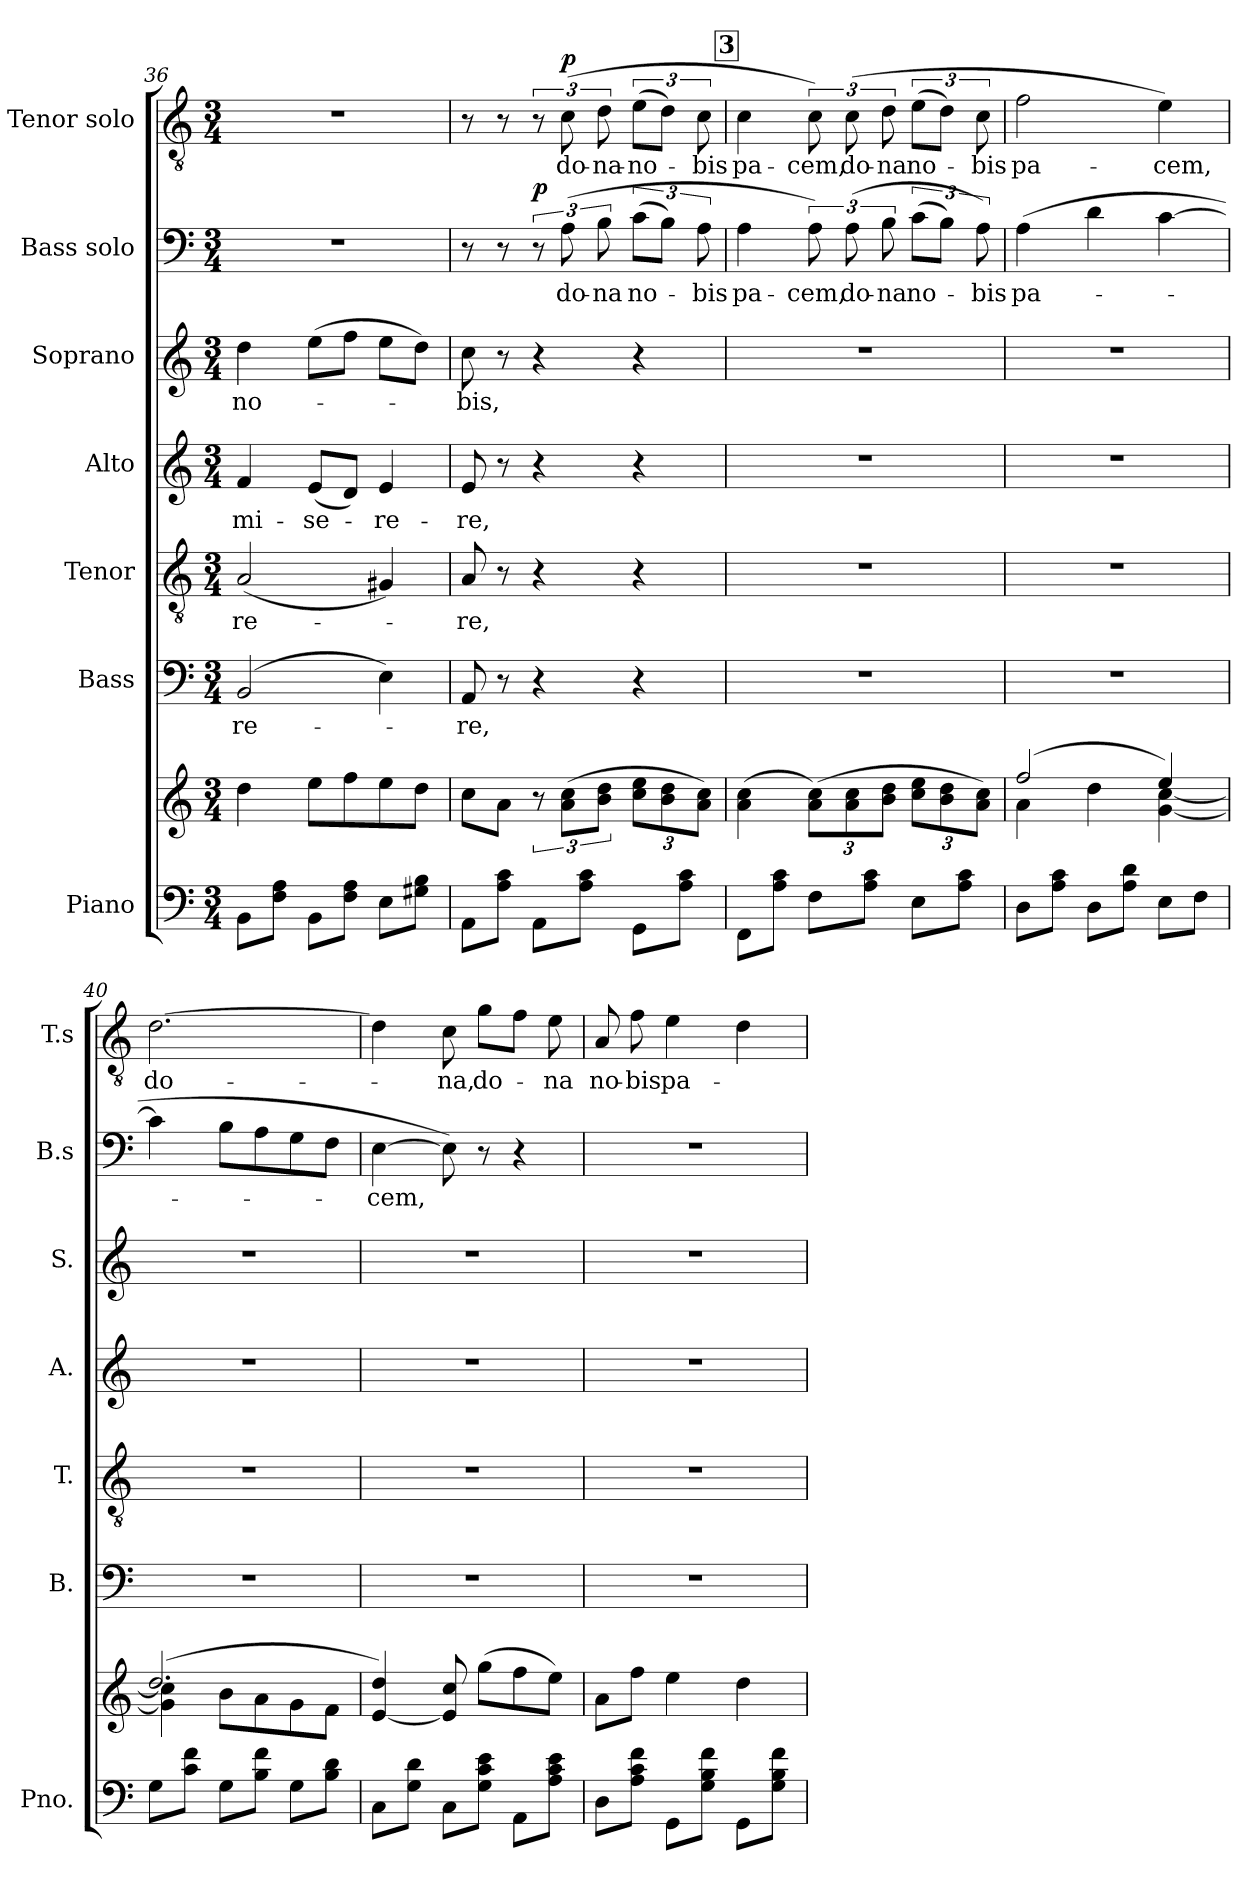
**kern	**kern	**kern	**text	**kern	**text	**kern	**text	**kern	**text	**kern	**text	**dynam	**kern	**text	**dynam
*part7	*part7	*part6	*part6	*part5	*part5	*part4	*part4	*part3	*part3	*part2	*part2	*part2	*part1	*part1	*part1
*staff8	*staff7	*staff6	*staff6	*staff5	*staff5	*staff4	*staff4	*staff3	*staff3	*staff2	*staff2	*staff2	*staff1	*staff1	*staff1
*I"Piano	*	*I"Bass	*	*I"Tenor	*	*I"Alto	*	*I"Soprano	*	*I"Bass solo	*	*	*I"Tenor solo	*	*
*I'Pno.	*	*I'B.	*	*I'T.	*	*I'A.	*	*I'S.	*	*I'B.s	*	*	*I'T.s	*	*
*clefF4	*clefG2	*clefF4	*	*clefGv2	*	*clefG2	*	*clefG2	*	*clefF4	*	*	*clefGv2	*	*
*k[]	*k[]	*k[]	*	*k[]	*	*k[]	*	*k[]	*	*k[]	*	*	*k[]	*	*
*M3/4	*M3/4	*M3/4	*	*M3/4	*	*M3/4	*	*M3/4	*	*M3/4	*	*	*M3/4	*	*
=36	=36	=36	=36	=36	=36	=36	=36	=36	=36	=36	=36	=36	=36	=36	=36
!	!	!	!LO:LY:b	!	!LO:LY:b	!	!LO:LY:b	!	!LO:LY:b	!	!	!	!	!	!
8BB\L	4dd\	(>2BB/	-re-	(<2A/	-re-	4f/	mi-	4dd\	no-	2.r	.	.	2.r	.	.
8F\ 8A\J	.	.	.	.	.	.	.	.	.	.	.	.	.	.	.
!	!	!	!	!	!	!	!LO:LY:b	!	!	!	!	!	!	!	!
8BB\L	8ee\L	.	.	.	.	(<8e/L	-se-	(>8ee\L	.	.	.	.	.	.	.
8F\ 8A\J	8ff\	.	.	.	.	8d/J)	.	8ff\J	.	.	.	.	.	.	.
!	!	!	!	!	!	!	!LO:LY:b	!	!	!	!	!	!	!	!
8E\L	8ee\	4E\)	.	4G#X/)	.	4e/	-re-	8ee\L	.	.	.	.	.	.	.
8G#X\ 8B\J	8dd\J	.	.	.	.	.	.	8dd\J)	.	.	.	.	.	.	.
=37	=37	=37	=37	=37	=37	=37	=37	=37	=37	=37	=37	=37	=37	=37	=37
!	!	!	!LO:LY:b	!	!LO:LY:b	!	!LO:LY:b	!	!LO:LY:b	!	!	!	!	!	!
8AA\L	8cc\L	8AA/	-re,	8A/	-re,	8e/	-re,	8cc\	-bis,	8r	.	.	8r	.	.
8A\ 8c\J	8a\J	8r	.	8r	.	8r	.	8r	.	8r	.	.	8r	.	.
!	!	!	!	!	!	!	!	!	!	!	!	!LO:DY:a	!	!	!
8AA\L	12r	4r	.	4r	.	4r	.	4r	.	12r	.	p	12r	.	.
!	!	!	!	!	!	!	!	!	!	!	!LO:LY:b	!	!	!LO:LY:b	!LO:DY:a
.	(>12a\ 12cc\L	.	.	.	.	.	.	.	.	(>12A\	do-	.	(>12c\	do-	p
8A\ 8c\J	.	.	.	.	.	.	.	.	.	.	.	.	.	.	.
!	!	!	!	!	!	!	!	!	!	!	!LO:LY:b	!	!	!LO:LY:b	!
.	12b\ 12dd\J	.	.	.	.	.	.	.	.	12B\	-na	.	12d\	-na-	.
*	*Xbrackettup	*	*	*	*	*	*	*	*	*	*	*	*	*	*
!	!	!	!	!	!	!	!	!	!	!	!LO:LY:b	!	!	!LO:LY:b	!
8GG\L	12cc\ 12ee\L	4r	.	4r	.	4r	.	4r	.	(>12c\L	no-	.	(>12e\L	-no-	.
.	12b\ 12dd\	.	.	.	.	.	.	.	.	12B\J)	.	.	12d\J)	.	.
8A\ 8c\J	.	.	.	.	.	.	.	.	.	.	.	.	.	.	.
!	!	!	!	!	!	!	!	!	!	!	!LO:LY:b	!	!	!LO:LY:b	!
.	12a\ 12cc\J)	.	.	.	.	.	.	.	.	12A\	-bis	.	12c\	-bis	.
!!LO:REH:place=s1:a:B:fs=14:t=3
=38	=38	=38	=38	=38	=38	=38	=38	=38	=38	=38	=38	=38	=38	=38	=38
!	!	!	!	!	!	!	!	!	!	!	!LO:LY:b	!	!	!LO:LY:b	!
8FF\L	(>4a\ 4cc\	2.r	.	2.r	.	2.r	.	2.r	.	4A\	pa-	.	4c\	pa-	.
8A\ 8c\J	.	.	.	.	.	.	.	.	.	.	.	.	.	.	.
!	!	!	!	!	!	!	!	!	!	!	!LO:LY:b	!	!	!LO:LY:b	!
8F\L	(>12a\ 12cc\L)	.	.	.	.	.	.	.	.	12A\)	-cem,	.	12c\)	-cem,	.
!	!	!	!	!	!	!	!	!	!	!	!LO:LY:b	!	!	!LO:LY:b	!
.	12a\ 12cc\	.	.	.	.	.	.	.	.	(>12A\	do-	.	(>12c\	do-	.
8A\ 8c\J	.	.	.	.	.	.	.	.	.	.	.	.	.	.	.
!	!	!	!	!	!	!	!	!	!	!	!LO:LY:b	!	!	!LO:LY:b	!
.	12b\ 12dd\J	.	.	.	.	.	.	.	.	12B\	-na	.	12d\	-na	.
!	!	!	!	!	!	!	!	!	!	!	!LO:LY:b	!	!	!LO:LY:b	!
8E\L	12cc\ 12ee\L	.	.	.	.	.	.	.	.	(>12c\L	no-	.	(>12e\L	no-	.
.	12b\ 12dd\	.	.	.	.	.	.	.	.	12B\J)	.	.	12d\J)	.	.
8A\ 8c\J	.	.	.	.	.	.	.	.	.	.	.	.	.	.	.
!	!	!	!	!	!	!	!	!	!	!	!LO:LY:b	!	!	!LO:LY:b	!
.	12a\ 12cc\J)	.	.	.	.	.	.	.	.	12A\)	-bis	.	12c\	-bis	.
!!LO:LB:g=z
=39	=39	=39	=39	=39	=39	=39	=39	=39	=39	=39	=39	=39	=39	=39	=39
*	*^	*	*	*	*	*	*	*	*	*	*	*	*	*	*
!	!	!	!	!	!	!	!	!	!	!	!	!LO:LY:b	!	!	!LO:LY:b	!
8D\L	(>2ff/	4a\	2.r	.	2.r	.	2.r	.	2.r	.	(>4A\	pa-	.	2f\	pa-	.
8A\ 8c\J	.	.	.	.	.	.	.	.	.	.	.	.	.	.	.	.
8D\L	.	4dd\	.	.	.	.	.	.	.	.	4d\	.	.	.	.	.
8A\ 8d\J	.	.	.	.	.	.	.	.	.	.	.	.	.	.	.	.
!	!	!	!	!	!	!	!	!	!	!	!	!	!	!	!LO:LY:b	!
8E\L	4ee/)	[4g\ [4cc\	.	.	.	.	.	.	.	.	[4c\	.	.	4e\)	-cem,	.
8F\J	.	.	.	.	.	.	.	.	.	.	.	.	.	.	.	.
=40	=40	=40	=40	=40	=40	=40	=40	=40	=40	=40	=40	=40	=40	=40	=40	=40
!	!	!	!	!	!	!	!	!	!	!	!	!	!	!	!LO:LY:b	!
8G\L	(>2.dd/	4g\] 4cc\]	2.r	.	2.r	.	2.r	.	2.r	.	4c\]	.	.	[2.d\	do-	.
8c\ 8f\J	.	.	.	.	.	.	.	.	.	.	.	.	.	.	.	.
8G\L	.	8b\L	.	.	.	.	.	.	.	.	8B\L	.	.	.	.	.
8B\ 8f\J	.	8a\	.	.	.	.	.	.	.	.	8A\	.	.	.	.	.
8G\L	.	8g\	.	.	.	.	.	.	.	.	8G\	.	.	.	.	.
8B\ 8d\J	.	8f\J	.	.	.	.	.	.	.	.	8F\J	.	.	.	.	.
=41	=41	=41	=41	=41	=41	=41	=41	=41	=41	=41	=41	=41	=41	=41	=41	=41
!	!	!	!	!	!	!	!	!	!	!	!	!LO:LY:b	!	!	!	!
*	*v	*v	*	*	*	*	*	*	*	*	*	*	*	*	*	*
8C\L	[4e/ 4dd/)	2.r	.	2.r	.	2.r	.	2.r	.	[4E\	-cem,	.	4d\]	.	.
8G\ 8d\J	.	.	.	.	.	.	.	.	.	.	.	.	.	.	.
!	!	!	!	!	!	!	!	!	!	!	!	!	!	!LO:LY:b	!
8C\L	8e/] 8cc/	.	.	.	.	.	.	.	.	8E\])	.	.	8c\	-na,	.
!	!	!	!	!	!	!	!	!	!	!	!	!	!	!LO:LY:b	!
8G\ 8c\ 8e\J	(>8gg\L	.	.	.	.	.	.	.	.	8r	.	.	8g\L	do-	.
8AA\L	8ff\	.	.	.	.	.	.	.	.	4r	.	.	8f\J	.	.
!	!	!	!	!	!	!	!	!	!	!	!	!	!	!LO:LY:b	!
8A\ 8c\ 8e\J	8ee\J)	.	.	.	.	.	.	.	.	.	.	.	8e\	-na	.
=42	=42	=42	=42	=42	=42	=42	=42	=42	=42	=42	=42	=42	=42	=42	=42
!	!	!	!	!	!	!	!	!	!	!	!	!	!	!LO:LY:b	!
8D\L	8a\L	2.r	.	2.r	.	2.r	.	2.r	.	2.r	.	.	8A/	no-	.
!	!	!	!	!	!	!	!	!	!	!	!	!	!	!LO:LY:b	!
8A\ 8c\ 8f\J	8ff\J	.	.	.	.	.	.	.	.	.	.	.	8f\	-bis	.
!	!	!	!	!	!	!	!	!	!	!	!	!	!	!LO:LY:b	!
8GG\L	4ee\	.	.	.	.	.	.	.	.	.	.	.	4e\	pa-	.
8G\ 8B\ 8f\J	.	.	.	.	.	.	.	.	.	.	.	.	.	.	.
8GG\L	4dd\	.	.	.	.	.	.	.	.	.	.	.	4d\	.	.
8G\ 8B\ 8f\J	.	.	.	.	.	.	.	.	.	.	.	.	.	.	.
=	=	=	=	=	=	=	=	=	=	=	=	=	=	=	=
*-	*-	*-	*-	*-	*-	*-	*-	*-	*-	*-	*-	*-	*-	*-	*-
